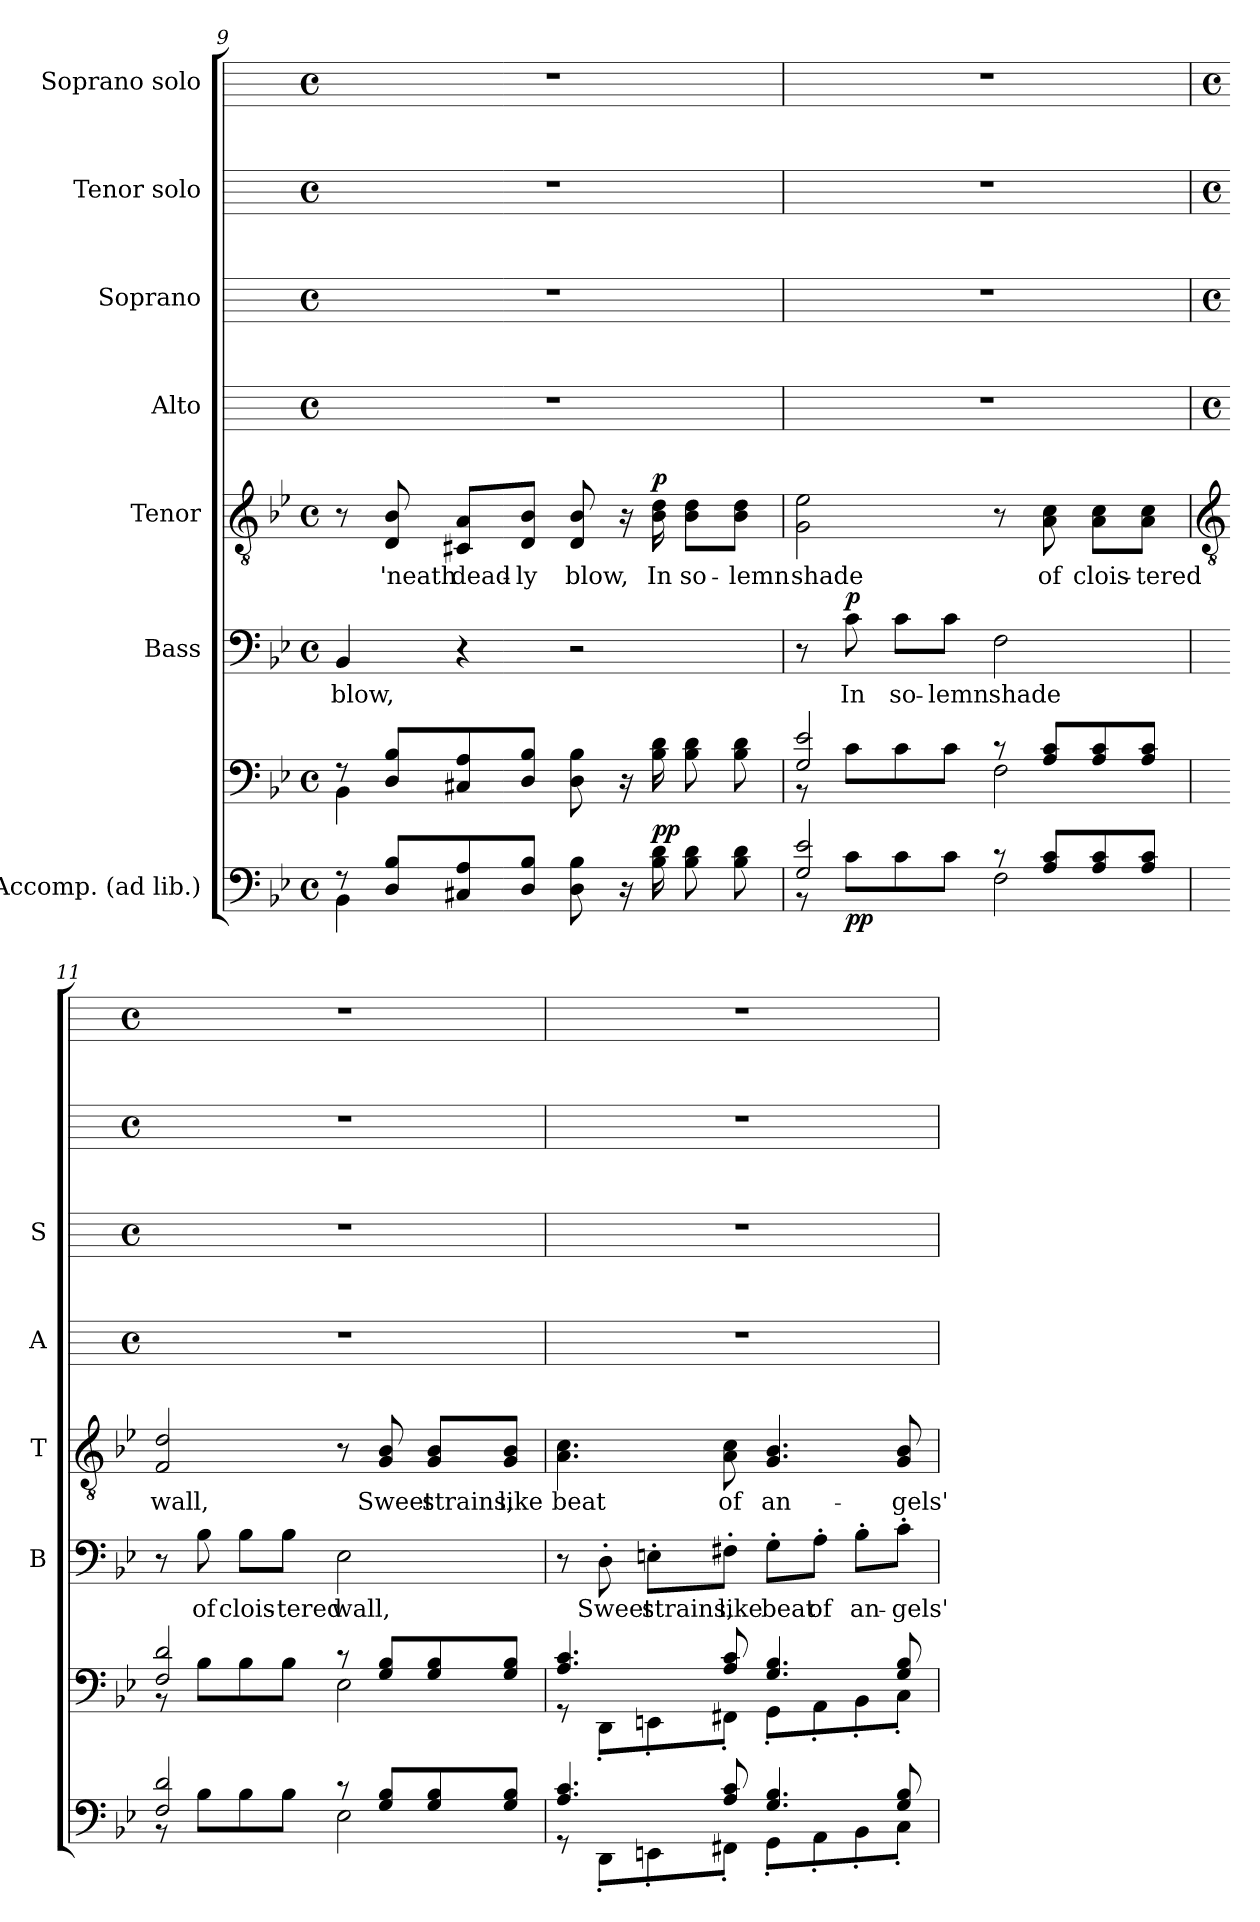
**kern	**kern	**dynam	**kern	**text	**dynam	**kern	**text	**dynam	**kern	**kern	**kern	**kern
*part7	*part7	*part7	*part6	*part6	*part6	*part5	*part5	*part5	*part4	*part3	*part2	*part1
*staff8	*staff7	*staff7/8	*staff6	*staff6	*staff6	*staff5	*staff5	*staff5	*staff4	*staff3	*staff2	*staff1
*I"Accomp. (ad lib.)	*	*	*I"Bass	*	*	*I"Tenor	*	*	*I"Alto	*I"Soprano	*I"Tenor solo	*I"Soprano solo
*	*	*	*I'B	*	*	*I'T	*	*	*I'A	*I'S	*	*
!!LO:LB:g=z
*	*clefF4	*	*clefF4	*	*	*clefGv2	*	*	*	*	*	*
*k[b-e-]	*k[b-e-]	*	*k[b-e-]	*	*	*k[b-e-]	*	*	*	*	*	*
*B-:	*B-:	*	*B-:	*	*	*B-:	*	*	*	*	*	*
*M4/4	*M4/4	*	*M4/4	*	*	*M4/4	*	*	*M4/4	*M4/4	*M4/4	*M4/4
*met(c)	*met(c)	*	*met(c)	*	*	*met(c)	*	*	*met(c)	*met(c)	*met(c)	*met(c)
=9	=9	=9	=9	=9	=9	=9	=9	=9	=9	=9	=9	=9
*^	*^	*	*	*	*	*	*	*	*	*	*	*
!	!	!	!	!	!	!LO:LY:b	!	!	!	!	!	!	!	!
8r	4BB-\	8r	4BB-\	.	4BB-	blow,	.	8r	.	.	1r	1r	1r	1r
!	!	!	!	!	!	!	!	!	!LO:LY:b	!	!	!	!	!
8D/ 8B-/L	.	8D/ 8B-/L	.	.	.	.	.	8D 8B-	'neath	.	.	.	.	.
!	!	!	!	!	!	!	!	!	!LO:LY:b	!	!	!	!	!
8C#X/ 8A/	2.ryy	8C#X/ 8A/	2.ryy	.	4r	.	.	8C#X/ 8A/L	dead-	.	.	.	.	.
!	!	!	!	!	!	!	!	!	!LO:LY:b	!	!	!	!	!
8D/ 8B-/J	.	8D/ 8B-/J	.	.	.	.	.	8D/ 8B-/J	-ly	.	.	.	.	.
!	!	!	!	!	!	!	!	!	!LO:LY:b	!	!	!	!	!
8D\ 8B-\	.	8D\ 8B-\	.	.	2r	.	.	8D 8B-	blow,	.	.	.	.	.
16r	.	16r	.	.	.	.	.	16r	.	.	.	.	.	.
!	!	!	!	!LO:DY:a=2	!	!	!	!	!LO:LY:b	!	!	!	!	!
!	!	!	!	!LO:DY:n=1:a	!	!	!	!	!	!LO:DY:b	!	!	!	!
16B-\ 16d\LL	.	16B-\ 16d\LL	.	p p	.	.	.	16B- 16d	In	p	.	.	.	.
!	!	!	!	!	!	!	!	!	!LO:LY:b	!	!	!	!	!
8B-\ 8d\	.	8B-\ 8d\	.	.	.	.	.	8B-\ 8d\L	so-	.	.	.	.	.
!	!	!	!	!	!	!	!	!	!LO:LY:b	!	!	!	!	!
8B-\ 8d\J	.	8B-\ 8d\J	.	.	.	.	.	8B-\ 8d\J	-lemn	.	.	.	.	.
=10	=10	=10	=10	=10	=10	=10	=10	=10	=10	=10	=10	=10	=10	=10
!	!	!	!	!	!	!	!	!	!LO:LY:b	!	!	!	!	!
2G/ 2e-/	8r	2G/ 2e-/	8r	.	8r	.	.	2G 2e-	shade	.	1r	1r	1r	1r
!	!	!	!	!LO:DY:b=2	!	!LO:LY:b	!	!	!	!	!	!	!	!
!	!	!	!	!LO:DY:n=1:b	!	!	!LO:DY:b	!	!	!	!	!	!	!
.	8c\L	.	8c\L	p p	8c	In	p	.	.	.	.	.	.	.
!	!	!	!	!	!	!LO:LY:b	!	!	!	!	!	!	!	!
.	8c\	.	8c\	.	8c\L	so-	.	.	.	.	.	.	.	.
!	!	!	!	!	!	!LO:LY:b	!	!	!	!	!	!	!	!
.	8c\J	.	8c\J	.	8c\J	-lemn	.	.	.	.	.	.	.	.
!	!	!	!	!	!	!LO:LY:b	!	!	!	!	!	!	!	!
8r	2F\	8r	2F\	.	2F	shade	.	8r	.	.	.	.	.	.
!	!	!	!	!	!	!	!	!	!LO:LY:b	!	!	!	!	!
8A/ 8c/L	.	8A/ 8c/L	.	.	.	.	.	8A 8c	of	.	.	.	.	.
!	!	!	!	!	!	!	!	!	!LO:LY:b	!	!	!	!	!
8A/ 8c/	.	8A/ 8c/	.	.	.	.	.	8A\ 8c\L	clois-	.	.	.	.	.
!	!	!	!	!	!	!	!	!	!LO:LY:b	!	!	!	!	!
8A/ 8c/J	.	8A/ 8c/J	.	.	.	.	.	8A\ 8c\J	-tered	.	.	.	.	.
!!LO:LB:g=z
=11	=11	=11	=11	=11	=11	=11	=11	=11	=11	=11	=11	=11	=11	=11
*	*	*	*	*	*	*	*	*clefGv2	*	*	*	*	*	*
*	*	*	*	*	*	*	*	*	*	*	*M4/4	*M4/4	*M4/4	*M4/4
*	*	*	*	*	*	*	*	*	*	*	*met(c)	*met(c)	*met(c)	*met(c)
!	!	!	!	!	!	!	!	!	!LO:LY:b	!	!	!	!	!
2F/ 2d/	8r	2F/ 2d/	8r	.	8r	.	.	2F 2d	wall,	.	1r	1r	1r	1r
!	!	!	!	!	!	!LO:LY:b	!	!	!	!	!	!	!	!
.	8B-\L	.	8B-\L	.	8B-	of	.	.	.	.	.	.	.	.
!	!	!	!	!	!	!LO:LY:b	!	!	!	!	!	!	!	!
.	8B-\	.	8B-\	.	8B-\L	clois-	.	.	.	.	.	.	.	.
!	!	!	!	!	!	!LO:LY:b	!	!	!	!	!	!	!	!
.	8B-\J	.	8B-\J	.	8B-\J	-tered	.	.	.	.	.	.	.	.
!	!	!	!	!	!	!LO:LY:b	!	!	!	!	!	!	!	!
8r	2E-\	8r	2E-\	.	2E-	wall,	.	8r	.	.	.	.	.	.
!	!	!	!	!	!	!	!	!	!LO:LY:b	!	!	!	!	!
8G/ 8B-/L	.	8G/ 8B-/L	.	.	.	.	.	8G 8B-	Sweet	.	.	.	.	.
!	!	!	!	!	!	!	!	!	!LO:LY:b	!	!	!	!	!
8G/ 8B-/	.	8G/ 8B-/	.	.	.	.	.	8G/ 8B-/L	strains,	.	.	.	.	.
!	!	!	!	!	!	!	!	!	!LO:LY:b	!	!	!	!	!
8G/ 8B-/J	.	8G/ 8B-/J	.	.	.	.	.	8G/ 8B-/J	like	.	.	.	.	.
=12	=12	=12	=12	=12	=12	=12	=12	=12	=12	=12	=12	=12	=12	=12
!	!	!	!	!	!	!	!	!	!LO:LY:b	!	!	!	!	!
4.A/ 4.c/	8r	4.A/ 4.c/	8r	.	8r	.	.	4.A 4.c	beat	.	1r	1r	1r	1r
!	!	!	!	!	!	!LO:LY:b	!	!	!	!	!	!	!	!
.	8DD'\L	.	8DD'\L	.	8D'	Sweet	.	.	.	.	.	.	.	.
!	!	!	!	!	!	!LO:LY:b	!	!	!	!	!	!	!	!
.	8EEn'\	.	8EEn'\	.	8En'\L	strains,	.	.	.	.	.	.	.	.
!	!	!	!	!	!	!LO:LY:b	!	!	!LO:LY:b	!	!	!	!	!
8A/ 8c/	8FF#X'\J	8A/ 8c/	8FF#X'\J	.	8F#X'\J	like	.	8A 8c	of	.	.	.	.	.
!	!	!	!	!	!	!LO:LY:b	!	!	!LO:LY:b	!	!	!	!	!
4.G/ 4.B-/	8GG'\L	4.G/ 4.B-/	8GG'\L	.	8G'\L	beat	.	4.G 4.B-	an-	.	.	.	.	.
!	!	!	!	!	!	!LO:LY:b	!	!	!	!	!	!	!	!
.	8AA'\	.	8AA'\	.	8A'\J	of	.	.	.	.	.	.	.	.
!	!	!	!	!	!	!LO:LY:b	!	!	!	!	!	!	!	!
.	8BB-'\	.	8BB-'\	.	8B-'\L	an-	.	.	.	.	.	.	.	.
!	!	!	!	!	!	!LO:LY:b	!	!	!LO:LY:b	!	!	!	!	!
8G/ 8B-/	8C'\J	8G/ 8B-/	8C'\J	.	8c'\J	-gels'	.	8G 8B-	-gels'	.	.	.	.	.
*v	*v	*	*	*	*	*	*	*	*	*	*	*	*	*
*	*v	*v	*	*	*	*	*	*	*	*	*	*	*
=	=	=	=	=	=	=	=	=	=	=	=	=
*-	*-	*-	*-	*-	*-	*-	*-	*-	*-	*-	*-	*-
